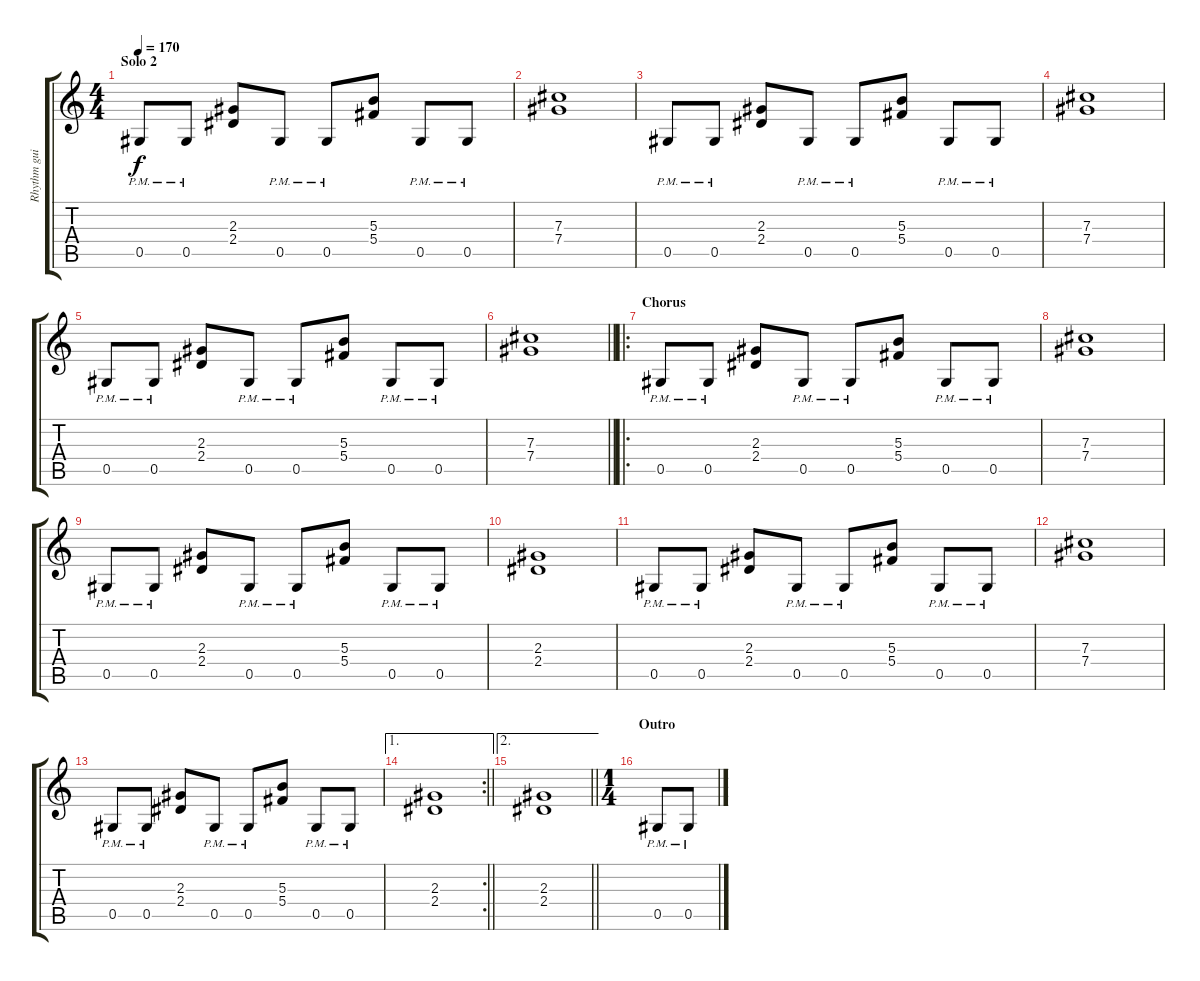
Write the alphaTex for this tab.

\track ("Rhythm guitar" "Rhythm gui") {instrument distortionguitar}
\staff {score tabs}
\tuning (Eb4 Bb3 Gb3 Db3 Ab2 Eb2) {hide}
\ts (4 4)
\section ("" "Solo 2")
\tempo 170
\clef g2
\ks aminor
0.5{pm}.8{dy f} 0.5{pm}.8 (2.3 2.4).8 0.5{pm}.8 0.5{pm}.8 (5.3 5.4).8 0.5{pm}.8 0.5{pm}.8 |
(7.3 7.4).1 |
0.5{pm}.8 0.5{pm}.8 (2.3 2.4).8 0.5{pm}.8 0.5{pm}.8 (5.3 5.4).8 0.5{pm}.8 0.5{pm}.8 |
(7.3 7.4).1 |
0.5{pm}.8 0.5{pm}.8 (2.3 2.4).8 0.5{pm}.8 0.5{pm}.8 (5.3 5.4).8 0.5{pm}.8 0.5{pm}.8 |
\barLineRight lightlight
(7.3 7.4).1 |
\ro
\section ("" "Chorus")
0.5{pm}.8 0.5{pm}.8 (2.3 2.4).8 0.5{pm}.8 0.5{pm}.8 (5.3 5.4).8 0.5{pm}.8 0.5{pm}.8 |
(7.3 7.4).1 |
0.5{pm}.8 0.5{pm}.8 (2.3 2.4).8 0.5{pm}.8 0.5{pm}.8 (5.3 5.4).8 0.5{pm}.8 0.5{pm}.8 |
(2.3 2.4).1 |
0.5{pm}.8 0.5{pm}.8 (2.3 2.4).8 0.5{pm}.8 0.5{pm}.8 (5.3 5.4).8 0.5{pm}.8 0.5{pm}.8 |
(7.3 7.4).1 |
0.5{pm}.8 0.5{pm}.8 (2.3 2.4).8 0.5{pm}.8 0.5{pm}.8 (5.3 5.4).8 0.5{pm}.8 0.5{pm}.8 |
\ae 1
\rc 2
\barLineRight lightlight
(2.3 2.4).1 |
\ae 2
\barLineRight lightlight
(2.3 2.4).1 |
\ts (1 4)
\section ("" "Outro")
0.5{pm}.8 0.5{pm}.8
